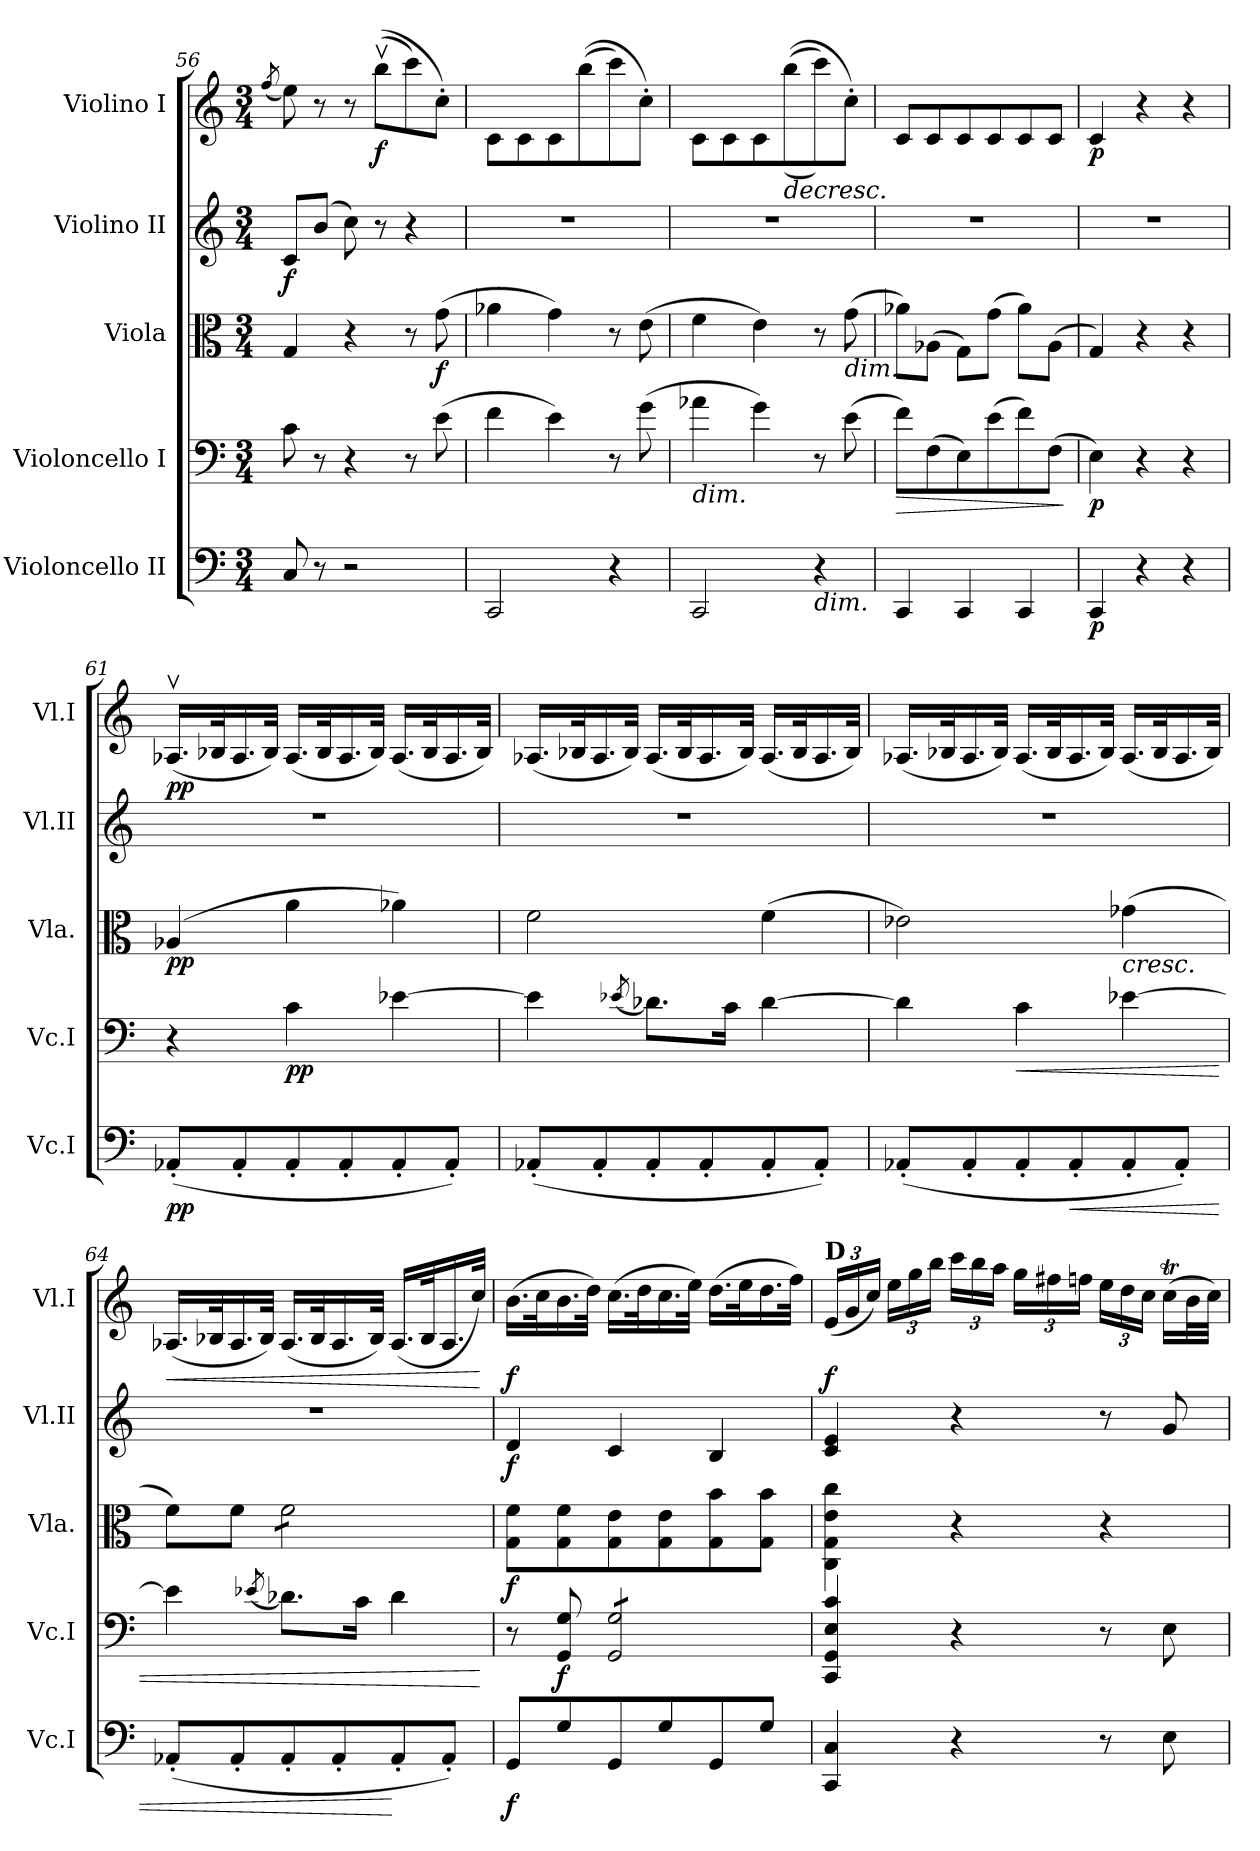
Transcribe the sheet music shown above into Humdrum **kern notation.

**kern	**dynam	**kern	**dynam	**kern	**dynam	**kern	**dynam	**kern	**dynam
*part5	*part5	*part4	*part4	*part3	*part3	*part2	*part2	*part1	*part1
*staff5	*staff5	*staff4	*staff4	*staff3	*staff3	*staff2	*staff2	*staff1	*staff1
*I"Violoncello II	*	*I"Violoncello I	*	*I"Viola	*	*I"Violino II	*	*I"Violino I	*
*I'Vc.I	*	*I'Vc.I	*	*I'Vla.	*	*I'Vl.II	*	*I'Vl.I	*
*clefF4	*	*clefF4	*	*clefC3	*	*clefG2	*	*clefG2	*
*k[]	*	*k[]	*	*k[]	*	*k[]	*	*k[]	*
*M3/4	*	*M3/4	*	*M3/4	*	*M3/4	*	*M3/4	*
=56	=56	=56	=56	=56	=56	=56	=56	=56	=56
.	.	.	.	.	.	.	.	(8qff/	.
!	!	!	!	!	!	!	!LO:DY:b	!	!
8C/	.	8c\	.	4G/	.	8c/L	f	8ee\)	.
8r	.	8r	.	.	.	(8b/J	.	8r	.
2r	.	4r	.	4r	.	8cc\)	.	8r	.
!	!	!	!	!	!	!	!	!	!LO:DY:b
.	.	.	.	.	.	8r	.	((8bbv\L	f
.	.	8r	.	8r	.	4r	.	8ccc\)	.
!	!	!	!	!	!LO:DY:b	!	!	!	!
.	.	(8e\	.	(8g\	f	.	.	8cc'\J)	.
=57	=57	=57	=57	=57	=57	=57	=57	=57	=57
2CC/	.	4f\	.	4a-X\	.	2.r	.	8c\L	.
.	.	.	.	.	.	.	.	8c\	.
.	.	4e\)	.	4g\)	.	.	.	8c\	.
.	.	.	.	.	.	.	.	((8bb\	.
4r	.	8r	.	8r	.	.	.	8ccc\)	.
.	.	(8g\	.	(8e\	.	.	.	8cc'\J)	.
!!LO:PB:g=z
=58	=58	=58	=58	=58	=58	=58	=58	=58	=58
!	!	!LO:TX:b:i:t=dim.	!	!	!	!	!	!	!
2CC/	.	4a-X\	.	4f\	.	2.r	.	8c\L	.
.	.	.	.	.	.	.	.	8c\	.
.	.	4g\)	.	4e\)	.	.	.	8c\	.
!	!	!	!	!	!	!	!	!	!LO:HP:b
.	.	.	.	.	.	.	.	(((8bb\	>
!LO:TX:b:i:t=dim.	!	!	!	!	!	!	!	!	!
4r	.	8r	.	8r	.	.	.	8ccc\))	.
!	!	!	!	!LO:TX:b:i:t=dim.	!	!	!	!	!
.	.	(8e\	.	(8g\	.	.	.	8cc'\J)	.
=59	=59	=59	=59	=59	=59	=59	=59	=59	=59
!	!	!	!LO:HP:b	!	!	!	!	!	!
4CC/	.	8f\L)	>	8a-X\L)	.	2.r	.	8c/L	.
.	.	(8F\	.	(8A-X\J	.	.	.	8c/	.
4CC/	.	8E\)	.	8G\L)	.	.	.	8c/	.
.	.	(8e\	.	(8g\J	.	.	.	8c/	.
4CC/	.	8f\)	.	8a-\L)	.	.	.	8c/	.
.	.	(8F\J	.	(8A-\J	.	.	.	8c/J	.
.	.	.	]	.	.	.	.	.	.
=60	=60	=60	=60	=60	=60	=60	=60	=60	=60
!	!LO:DY:b	!	!LO:DY:b	!	!	!	!	!	!LO:DY:b
4CC/	p	4E\)	p	4G/)	.	2.r	.	4c/	p
4r	.	4r	.	4r	.	.	.	4r	]
4r	.	4r	.	4r	.	.	.	4r	.
!!LO:LB:g=z
=61	=61	=61	=61	=61	=61	=61	=61	=61	=61
!	!LO:DY:b	!	!	!	!LO:DY:b	!	!	!	!LO:DY:b
(8AA-X'/L	pp	4r	.	(4A-X/	pp	2.r	.	(16.A-Xv/LL	pp
.	.	.	.	.	.	.	.	32B-X/K	.
8AA-'/	.	.	.	.	.	.	.	16.A-/	.
.	.	.	.	.	.	.	.	32B-/JJk)	.
!	!	!	!LO:DY:b	!	!	!	!	!	!
8AA-'/	.	4c\	pp	4a\	.	.	.	(16.A-/LL	.
.	.	.	.	.	.	.	.	32B-/K	.
8AA-'/	.	.	.	.	.	.	.	16.A-/	.
.	.	.	.	.	.	.	.	32B-/JJk)	.
8AA-'/	.	[4e-X\	.	4a-X\)	.	.	.	(16.A-/LL	.
.	.	.	.	.	.	.	.	32B-/K	.
8AA-'/J)	.	.	.	.	.	.	.	16.A-/	.
.	.	.	.	.	.	.	.	32B-/JJk)	.
=62	=62	=62	=62	=62	=62	=62	=62	=62	=62
(8AA-X'/L	.	4e-\]	.	2f\	.	2.r	.	(16.A-X/LL	.
.	.	.	.	.	.	.	.	32B-X/K	.
8AA-'/	.	.	.	.	.	.	.	16.A-/	.
.	.	.	.	.	.	.	.	32B-/JJk)	.
.	.	(8qe-X/	.	.	.	.	.	.	.
8AA-'/	.	8.d-X\L)	.	.	.	.	.	(16.A-/LL	.
.	.	.	.	.	.	.	.	32B-/K	.
8AA-'/	.	.	.	.	.	.	.	16.A-/	.
.	.	16c\Jk	.	.	.	.	.	.	.
.	.	.	.	.	.	.	.	32B-/JJk)	.
8AA-'/	.	[4d-\	.	(4f\	.	.	.	(16.A-/LL	.
.	.	.	.	.	.	.	.	32B-/K	.
8AA-'/J)	.	.	.	.	.	.	.	16.A-/	.
.	.	.	.	.	.	.	.	32B-/JJk)	.
!!LO:PB:g=z
=63	=63	=63	=63	=63	=63	=63	=63	=63	=63
(8AA-X'/L	.	4d-\]	.	2e-X\)	.	2.r	.	(16.A-X/LL	.
.	.	.	.	.	.	.	.	32B-X/K	.
8AA-'/	.	.	.	.	.	.	.	16.A-/	.
.	.	.	.	.	.	.	.	32B-/JJk)	.
!	!	!	!LO:HP:b	!	!	!	!	!	!
8AA-'/	.	4c\	<	.	.	.	.	(16.A-/LL	.
.	.	.	.	.	.	.	.	32B-/K	.
!	!LO:HP:b	!	!	!	!	!	!	!	!
8AA-'/	<	.	.	.	.	.	.	16.A-/	.
.	.	.	.	.	.	.	.	32B-/JJk)	.
!	!	!	!	!LO:TX:b:i:t=cresc.	!	!	!	!	!
8AA-'/	.	[4e-X\	.	(4g-X\	.	.	.	(16.A-/LL	.
.	.	.	.	.	.	.	.	32B-/K	.
8AA-'/J)	.	.	.	.	.	.	.	16.A-/	.
.	.	.	.	.	.	.	.	32B-/JJk)	.
=64	=64	=64	=64	=64	=64	=64	=64	=64	=64
!	!	!	!	!	!	!	!	!	!LO:HP:b
(8AA-X'/L	.	4e-\]	.	8f\L)	.	2.r	.	(16.A-X/LL	<
.	.	.	.	.	.	.	.	32B-X/K	.
8AA-'/	.	.	.	8f\J	.	.	.	16.A-/	.
.	.	.	.	.	.	.	.	32B-/JJk)	.
.	.	(8qe-X/	.	.	.	.	.	.	.
*	*	*	*	*tremolo	*	*	*	*	*
8AA-'/	.	8.d-X\L)	.	8f\L	.	.	.	(16.A-/LL	.
.	.	.	.	.	.	.	.	32B-/K	.
8AA-'/	.	.	.	8f\	.	.	.	16.A-/	.
.	.	16c\Jk	.	.	.	.	.	.	.
.	.	.	.	.	.	.	.	32B-/JJk)	.
8AA-'/	[	4d-\	.	8f\	.	.	.	(16.A-/LL	.
.	.	.	.	.	.	.	.	32B-/K	.
8AA-'/J)	.	.	.	8f\J	.	.	.	16.A-/	.
*	*	*	*	*Xtremolo	*	*	*	*	*
.	.	.	.	.	.	.	.	32cc/JJk)	.
.	.	.	[	.	.	.	.	.	[
!!LO:LB:g=z
=65	=65	=65	=65	=65	=65	=65	=65	=65	=65
!	!LO:DY:b	!	!	!	!LO:DY:b	!	!LO:DY:b	!	!LO:DY:b
8GG/L	f	8r	.	8G\ 8f\L	f	4d/	f	(16.b\LL	f
.	.	.	.	.	.	.	.	32cc\K	.
!	!	!	!LO:DY:b	!	!	!	!	!	!
8G/	.	8GG/ 8G/	f	8G\ 8f\	.	.	.	16.b\	.
.	.	.	.	.	.	.	.	32dd\JJk)	.
*	*	*tremolo	*	*	*	*	*	*	*
8GG/	.	8GG/ 8G/L	.	8G\ 8e\	.	4c/	.	(16.cc\LL	.
.	.	.	.	.	.	.	.	32dd\K	.
8G/	.	8GG/ 8G/	.	8G\ 8e\	.	.	.	16.cc\	.
.	.	.	.	.	.	.	.	32ee\JJk)	.
8GG/	.	8GG/ 8G/	.	8G\ 8b\	.	4B/	.	(16.dd\LL	.
.	.	.	.	.	.	.	.	32ee\K	.
8G/J	.	8GG/ 8G/J	.	8G\ 8b\J	.	.	.	16.dd\	.
*	*	*Xtremolo	*	*	*	*	*	*	*
.	.	.	.	.	.	.	.	32ff\JJk)	.
=66	=66	=66	=66	=66	=66	=66	=66	=66	=66
*	*	*	*	*	*	*	*	*Xbrackettup	*
!	!	!	!	!	!	!	!	!LO:TX:a:B:t=D	!
!	!	!	!	!	!	!	!	!	!LO:DY:b
4CC/ 4C/	.	4CC/ 4GG/ 4E/ 4c/	.	4C\ 4G\ 4e\ 4cc\	.	4c/ 4e/	.	(24e/LL	f
.	.	.	.	.	.	.	.	24g/	.
.	.	.	.	.	.	.	.	24cc/JJ)	.
.	.	.	.	.	.	.	.	24ee\LL	.
.	.	.	.	.	.	.	.	24gg\	.
.	.	.	.	.	.	.	.	24bb\JJ	.
4r	.	4r	.	4r	.	4r	.	24ccc\LL	.
.	.	.	.	.	.	.	.	24bb\	.
.	.	.	.	.	.	.	.	24aa\JJ	.
.	.	.	.	.	.	.	.	24gg\LL	.
.	.	.	.	.	.	.	.	24ff#X\	.
.	.	.	.	.	.	.	.	24ffn\JJ	.
8r	.	8r	.	4r	.	8r	.	24ee\LL	.
.	.	.	.	.	.	.	.	24dd\	.
.	.	.	.	.	.	.	.	24cc\JJ	.
8E\	.	8E\	.	.	.	8g/	.	(16ccT\LL	.
.	.	.	.	.	.	.	.	32b\L	.
.	.	.	.	.	.	.	.	32cc\JJJ)	.
=	=	=	=	=	=	=	=	=	=
*-	*-	*-	*-	*-	*-	*-	*-	*-	*-
